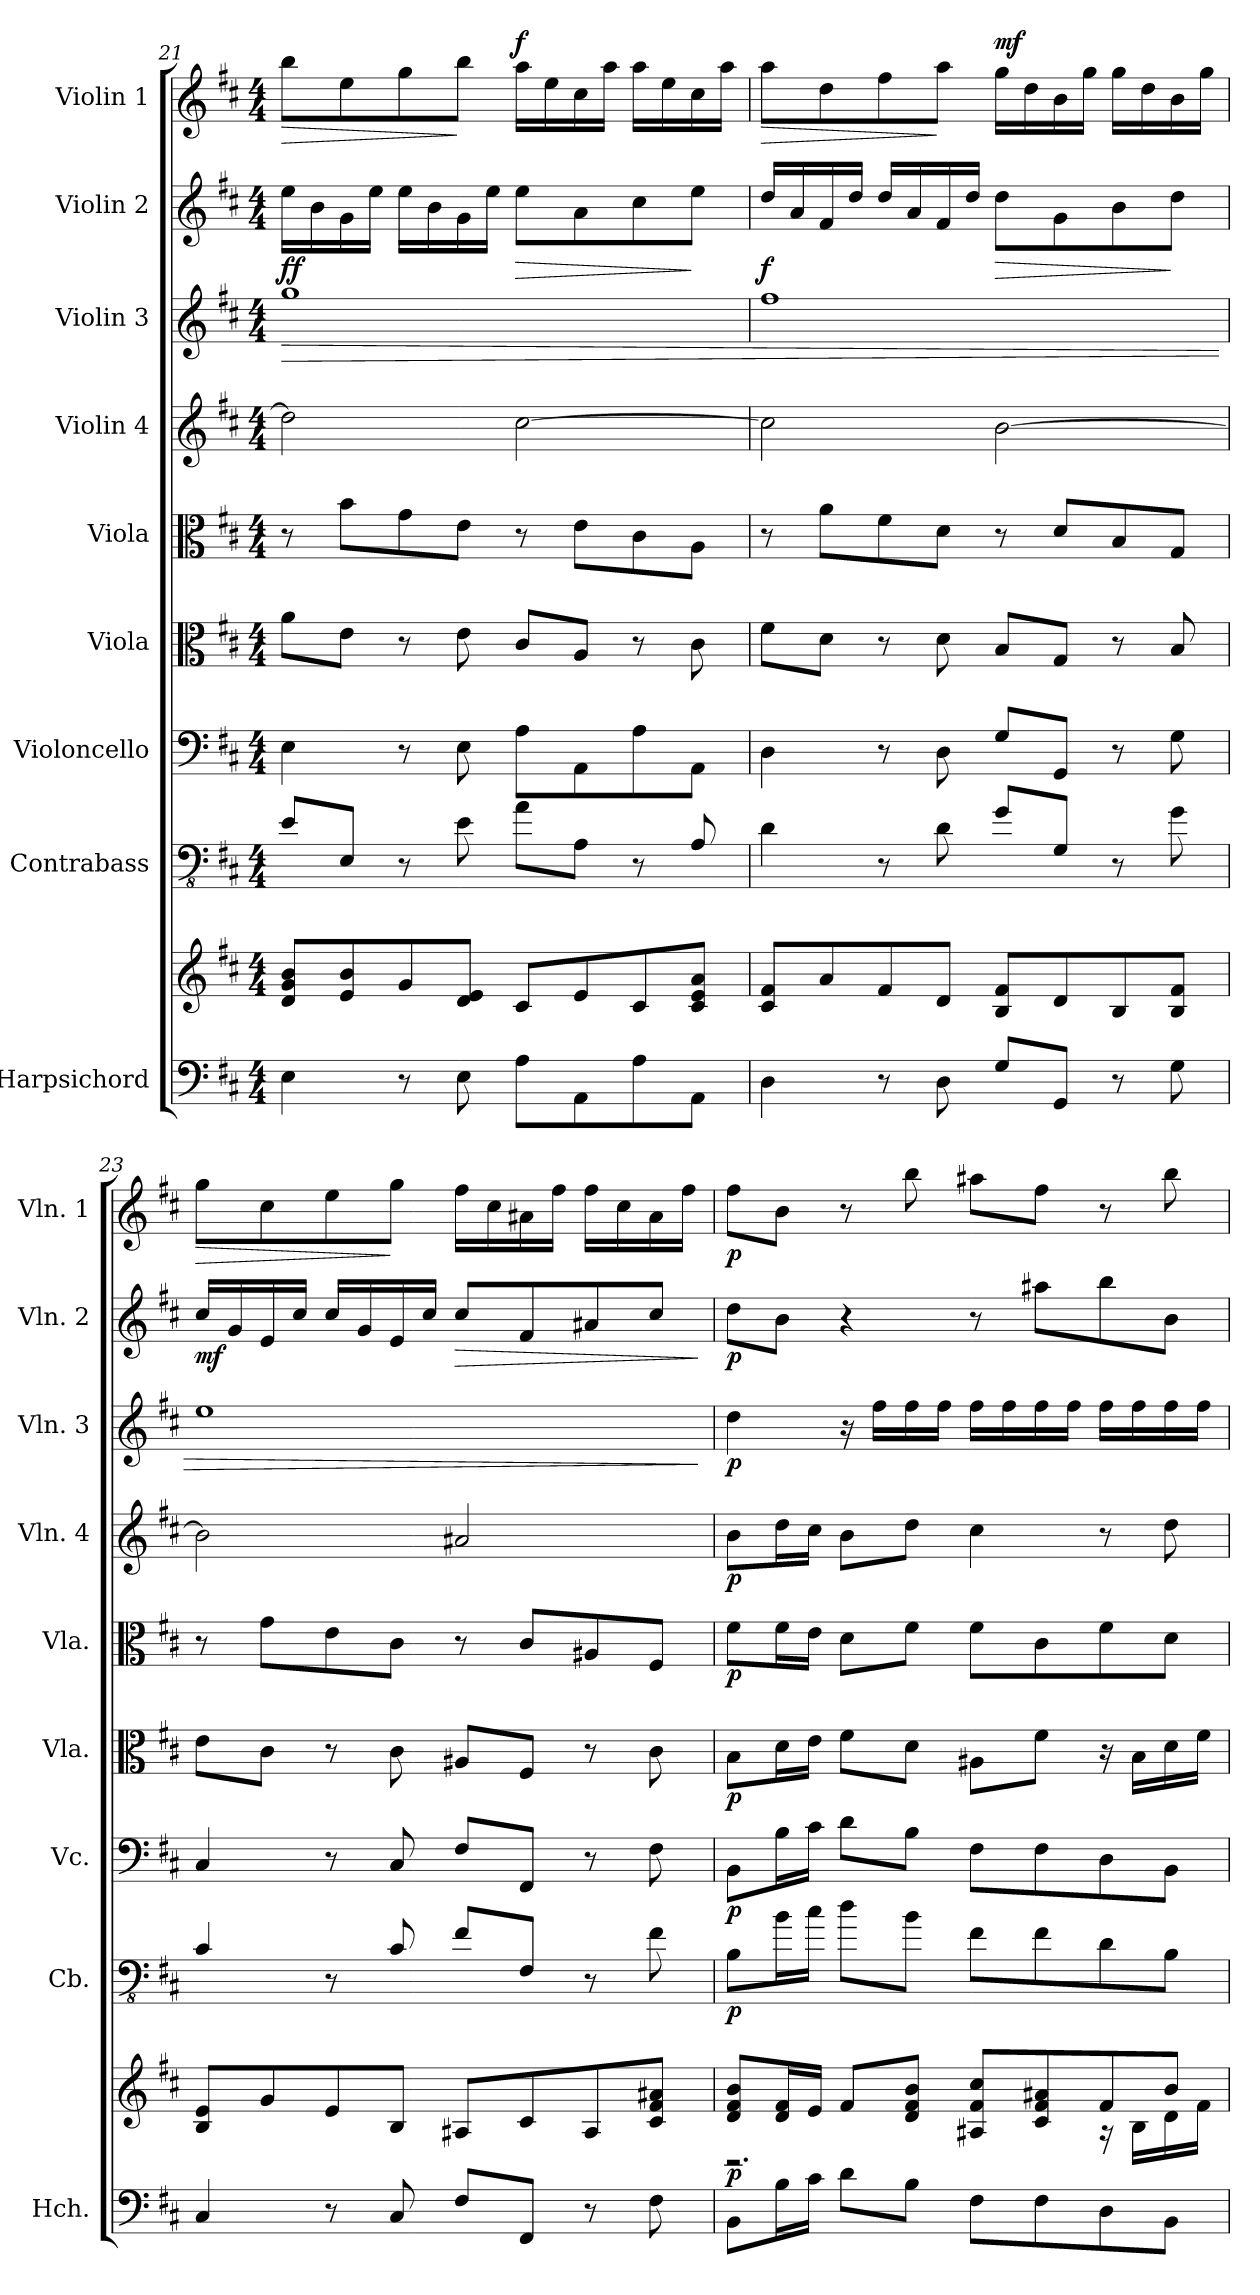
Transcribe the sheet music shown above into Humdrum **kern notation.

**kern	**kern	**dynam	**kern	**dynam	**kern	**dynam	**kern	**dynam	**kern	**dynam	**kern	**dynam	**kern	**dynam	**kern	**dynam	**kern	**dynam
*part9	*part9	*part9	*part8	*part8	*part7	*part7	*part6	*part6	*part5	*part5	*part4	*part4	*part3	*part3	*part2	*part2	*part1	*part1
*staff10	*staff9	*staff9/10	*staff8	*staff8	*staff7	*staff7	*staff6	*staff6	*staff5	*staff5	*staff4	*staff4	*staff3	*staff3	*staff2	*staff2	*staff1	*staff1
*I"Harpsichord	*	*	*I"Contrabass	*	*I"Violoncello	*	*I"Viola	*	*I"Viola	*	*I"Violin 4	*	*I"Violin 3	*	*I"Violin 2	*	*I"Violin 1	*
*I'Hch.	*	*	*I'Cb.	*	*I'Vc.	*	*I'Vla.	*	*I'Vla.	*	*I'Vln. 4	*	*I'Vln. 3	*	*I'Vln. 2	*	*I'Vln. 1	*
*clefF4	*clefG2	*	*clefFv4	*	*clefF4	*	*clefC3	*	*clefC3	*	*clefG2	*	*clefG2	*	*clefG2	*	*clefG2	*
*	*	*	*ITrd7c12	*	*	*	*	*	*	*	*	*	*	*	*	*	*	*
*k[f#c#]	*k[f#c#]	*	*k[f#c#]	*	*k[f#c#]	*	*k[f#c#]	*	*k[f#c#]	*	*k[f#c#]	*	*k[f#c#]	*	*k[f#c#]	*	*k[f#c#]	*
*M4/4	*M4/4	*	*M4/4	*	*M4/4	*	*M4/4	*	*M4/4	*	*M4/4	*	*M4/4	*	*M4/4	*	*M4/4	*
=21	=21	=21	=21	=21	=21	=21	=21	=21	=21	=21	=21	=21	=21	=21	=21	=21	=21	=21
!	!	!	!	!	!	!	!	!	!	!	!	!	!	!LO:HP:b	!	!LO:DY:b	!	!LO:HP:b
4E\	8d/ 8g/ 8b/L	.	8EE/L	.	4E\	.	8a\L	.	8r	.	2dd\]	.	1gg	>	16ee\LL	ff	8bb\L	>
.	.	.	.	.	.	.	.	.	.	.	.	.	.	.	16b\	.	.	.
.	8e/ 8b/	.	8EEE/J	.	.	.	8e\J	.	8b\L	.	.	.	.	.	16g\	.	8ee\	.
.	.	.	.	.	.	.	.	.	.	.	.	.	.	.	16ee\JJ	.	.	.
8r	8g/	.	8r	.	8r	.	8r	.	8g\	.	.	.	.	.	16ee\LL	.	8gg\	.
.	.	.	.	.	.	.	.	.	.	.	.	.	.	.	16b\	.	.	.
8E\	8d/ 8e/J	.	8EE\	.	8E\	.	8e\	.	8e\J	.	.	.	.	.	16g\	.	8bb\J	]
.	.	.	.	.	.	.	.	.	.	.	.	.	.	.	16ee\JJ	.	.	.
!	!	!	!	!	!	!	!	!	!	!	!	!	!	!	!	!LO:HP:b	!	!LO:DY:a
8A\L	8c#/L	.	8AA\L	.	8A\L	.	8c#/L	.	8r	.	[2cc#\	.	.	.	8ee\L	>	16aa\LL	f
.	.	.	.	.	.	.	.	.	.	.	.	.	.	.	.	.	16ee\	.
8AA\	8e/	.	8AAA\J	.	8AA\	.	8A/J	.	8e\L	.	.	.	.	.	8a\	.	16cc#\	.
.	.	.	.	.	.	.	.	.	.	.	.	.	.	.	.	.	16aa\JJ	.
8A\	8c#/	.	8r	.	8A\	.	8r	.	8c#\	.	.	.	.	.	8cc#\	.	16aa\LL	.
.	.	.	.	.	.	.	.	.	.	.	.	.	.	.	.	.	16ee\	.
8AA\J	8c#/ 8e/ 8a/J	.	8AAA/	.	8AA\J	.	8c#\	.	8A\J	.	.	.	.	.	8ee\J	]	16cc#\	.
.	.	.	.	.	.	.	.	.	.	.	.	.	.	.	.	.	16aa\JJ	.
=22	=22	=22	=22	=22	=22	=22	=22	=22	=22	=22	=22	=22	=22	=22	=22	=22	=22	=22
!	!	!	!	!	!	!	!	!	!	!	!	!	!	!	!	!LO:DY:b	!	!LO:HP:b
4D\	8c#/ 8f#/L	.	4DD\	.	4D\	.	8f#\L	.	8r	.	2cc#\]	.	1ff#	.	16dd/LL	f	8aa\L	>
.	.	.	.	.	.	.	.	.	.	.	.	.	.	.	16a/	.	.	.
.	8a/	.	.	.	.	.	8d\J	.	8a\L	.	.	.	.	.	16f#/	.	8dd\	.
.	.	.	.	.	.	.	.	.	.	.	.	.	.	.	16dd/JJ	.	.	.
8r	8f#/	.	8r	.	8r	.	8r	.	8f#\	.	.	.	.	.	16dd/LL	.	8ff#\	.
.	.	.	.	.	.	.	.	.	.	.	.	.	.	.	16a/	.	.	.
8D\	8d/J	.	8DD\	.	8D\	.	8d\	.	8d\J	.	.	.	.	.	16f#/	.	8aa\J	]
.	.	.	.	.	.	.	.	.	.	.	.	.	.	.	16dd/JJ	.	.	.
!	!	!	!	!	!	!	!	!	!	!	!	!	!	!	!	!LO:HP:b	!	!LO:DY:a
8G/L	8B/ 8f#/L	.	8GG/L	.	8G/L	.	8B/L	.	8r	.	[2b\	.	.	.	8dd\L	>	16gg\LL	mf
.	.	.	.	.	.	.	.	.	.	.	.	.	.	.	.	.	16dd\	.
8GG/J	8d/	.	8GGG/J	.	8GG/J	.	8G/J	.	8d/L	.	.	.	.	.	8g\	.	16b\	.
.	.	.	.	.	.	.	.	.	.	.	.	.	.	.	.	.	16gg\JJ	.
8r	8B/	.	8r	.	8r	.	8r	.	8B/	.	.	.	.	.	8b\	.	16gg\LL	.
.	.	.	.	.	.	.	.	.	.	.	.	.	.	.	.	.	16dd\	.
8G\	8B/ 8f#/J	.	8GG\	.	8G\	.	8B/	.	8G/J	.	.	.	.	.	8dd\J	]	16b\	.
.	.	.	.	.	.	.	.	.	.	.	.	.	.	.	.	.	16gg\JJ	.
!!LO:PB:g=z
=23	=23	=23	=23	=23	=23	=23	=23	=23	=23	=23	=23	=23	=23	=23	=23	=23	=23	=23
!	!	!	!	!	!	!	!	!	!	!	!	!	!	!	!	!LO:DY:b	!	!LO:HP:b
4C#/	8B/ 8e/L	.	4CC#/	.	4C#/	.	8e\L	.	8r	.	2b\]	.	1ee	.	16cc#/LL	mf	8gg\L	>
.	.	.	.	.	.	.	.	.	.	.	.	.	.	.	16g/	.	.	.
.	8g/	.	.	.	.	.	8c#\J	.	8g\L	.	.	.	.	.	16e/	.	8cc#\	.
.	.	.	.	.	.	.	.	.	.	.	.	.	.	.	16cc#/JJ	.	.	.
8r	8e/	.	8r	.	8r	.	8r	.	8e\	.	.	.	.	.	16cc#/LL	.	8ee\	.
.	.	.	.	.	.	.	.	.	.	.	.	.	.	.	16g/	.	.	.
8C#/	8B/J	.	8CC#/	.	8C#/	.	8c#\	.	8c#\J	.	.	.	.	.	16e/	.	8gg\J	]
.	.	.	.	.	.	.	.	.	.	.	.	.	.	.	16cc#/JJ	.	.	.
!	!	!	!	!	!	!	!	!	!	!	!	!	!	!	!	!LO:HP:b	!	!
8F#/L	8A#X/L	.	8FF#/L	.	8F#/L	.	8A#X/L	.	8r	.	2a#X/	.	.	.	8cc#/L	>	16ff#\LL	.
.	.	.	.	.	.	.	.	.	.	.	.	.	.	.	.	.	16cc#\	.
8FF#/J	8c#/	.	8FFF#/J	.	8FF#/J	.	8F#/J	.	8c#/L	.	.	.	.	.	8f#/	.	16a#X\	.
.	.	.	.	.	.	.	.	.	.	.	.	.	.	.	.	.	16ff#\JJ	.
8r	8A#/	.	8r	.	8r	.	8r	.	8A#X/	.	.	.	.	.	8a#X/	.	16ff#\LL	.
.	.	.	.	.	.	.	.	.	.	.	.	.	.	.	.	.	16cc#\	.
8F#\	8c#/ 8f#/ 8a#X/J	.	8FF#\	.	8F#\	.	8c#\	.	8F#/J	.	.	.	.	.	8cc#/J	.	16a#\	.
.	.	.	.	.	.	.	.	.	.	.	.	.	.	.	.	.	16ff#\JJ	.
.	.	.	.	.	.	.	.	.	.	.	.	.	.	]	.	]	.	.
=24	=24	=24	=24	=24	=24	=24	=24	=24	=24	=24	=24	=24	=24	=24	=24	=24	=24	=24
*	*^	*	*	*	*	*	*	*	*	*	*	*	*	*	*	*	*	*
!	!	!	!LO:DY:b	!	!LO:DY:b	!	!LO:DY:b	!	!LO:DY:b	!	!LO:DY:b	!	!LO:DY:b	!	!LO:DY:b	!	!LO:DY:b	!	!LO:DY:b
8BB\L	8d/ 8f#/ 8b/L	2.r	p	8BBB\L	p	8BB\L	p	8B\L	p	8f#\L	p	8b\L	p	4dd\	p	8dd\L	p	8ff#\L	p
16B\L	16d/ 16f#/L	.	.	16BB\L	.	16B\L	.	16d\L	.	16f#\L	.	16dd\L	.	.	.	8b\J	.	8b\J	.
16c#\JJ	16e/JJ	.	.	16C#\JJ	.	16c#\JJ	.	16e\JJ	.	16e\JJ	.	16cc#\JJ	.	.	.	.	.	.	.
8d\L	8f#/L	.	.	8D\L	.	8d\L	.	8f#\L	.	8d\L	.	8b\L	.	16r	.	4r	.	8r	.
.	.	.	.	.	.	.	.	.	.	.	.	.	.	16ff#\LL	.	.	.	.	.
8B\J	8d/ 8f#/ 8b/J	.	.	8BB\J	.	8B\J	.	8d\J	.	8f#\J	.	8dd\J	.	16ff#\	.	.	.	8bb\	.
.	.	.	.	.	.	.	.	.	.	.	.	.	.	16ff#\JJ	.	.	.	.	.
8F#\L	8A#X/ 8f#/ 8cc#/L	.	.	8FF#\L	.	8F#\L	.	8A#X\L	.	8f#\L	.	4cc#\	.	16ff#\LL	.	8r	.	8aa#X\L	.
.	.	.	.	.	.	.	.	.	.	.	.	.	.	16ff#\	.	.	.	.	.
8F#\	8c#/ 8f#/ 8a#X/	.	.	8FF#\	.	8F#\	.	8f#\J	.	8c#\	.	.	.	16ff#\	.	8aa#X\L	.	8ff#\J	.
.	.	.	.	.	.	.	.	.	.	.	.	.	.	16ff#\JJ	.	.	.	.	.
8D\	8f#/	16r	.	8DD\	.	8D\	.	16r	.	8f#\	.	8r	.	16ff#\LL	.	8bb\	.	8r	.
.	.	16B\LL	.	.	.	.	.	16B\LL	.	.	.	.	.	16ff#\	.	.	.	.	.
8BB\J	8b/J	16d\	.	8BBB\J	.	8BB\J	.	16d\	.	8d\J	.	8dd\	.	16ff#\	.	8b\J	.	8bb\	.
.	.	16f#\JJ	.	.	.	.	.	16f#\JJ	.	.	.	.	.	16ff#\JJ	.	.	.	.	.
*	*v	*v	*	*	*	*	*	*	*	*	*	*	*	*	*	*	*	*	*
=	=	=	=	=	=	=	=	=	=	=	=	=	=	=	=	=	=	=
*-	*-	*-	*-	*-	*-	*-	*-	*-	*-	*-	*-	*-	*-	*-	*-	*-	*-	*-
